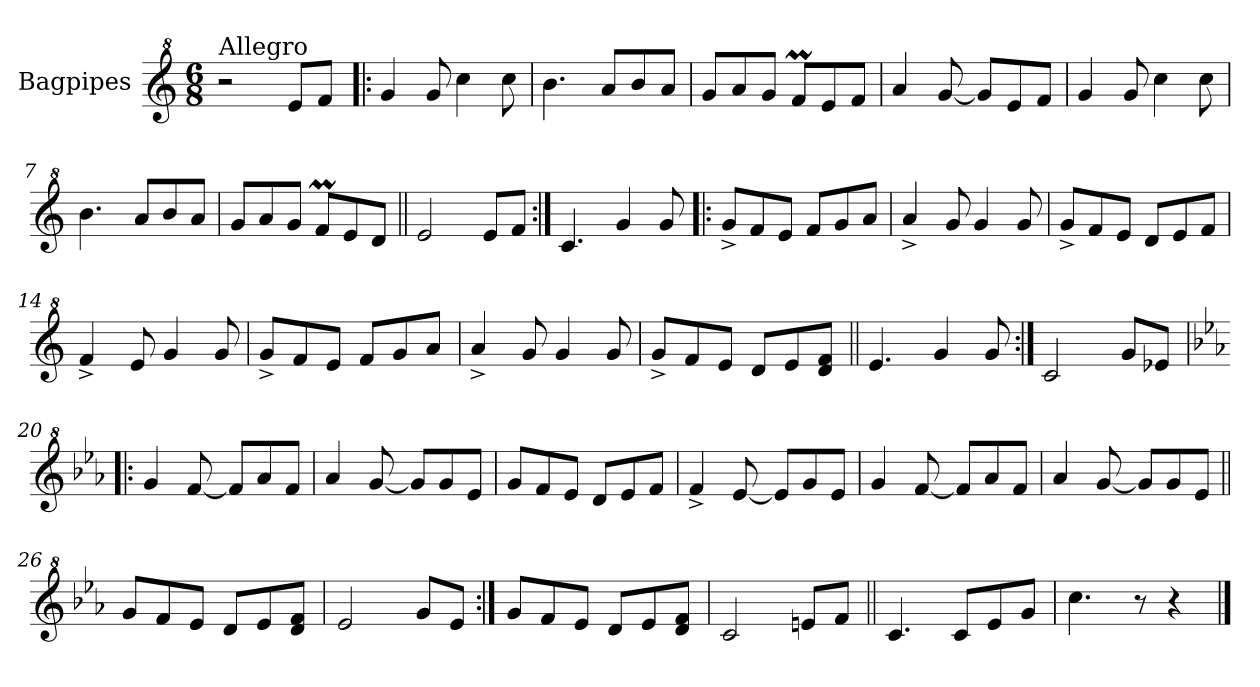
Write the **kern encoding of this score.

**kern
*part1
*staff1
*I"Bagpipes
*I'Bag
*clefG^2
*k[]
*C:
*M6/8
=1
!LO:TX:a:t=Allegro
2r
8ee/L
8ff/J
=2!|:
4gg/
8gg/
4ccc\
8ccc\
=3
4.bb\
8aa/L
8bb/
8aa/J
=4
8gg/L
8aa/
8gg/J
8ffM/L
8ee/
8ff/J
=5
4aa/
[8gg/
8gg/L]
8ee/
8ff/J
=6
4gg/
8gg/
4ccc\
8ccc\
=7
4.bb\
8aa/L
8bb/
8aa/J
!!LO:LB:g=z
=8
8gg/L
8aa/
8gg/J
8ffM/L
8ee/
8dd/J
=9||
2ee/
8ee/L
8ff/J
=10:|!
4.cc/
4gg/
8gg/
=11!|:
8gg^/L
8ff/
8ee/J
8ff/L
8gg/
8aa/J
=12
4aa^/
8gg/
4gg/
8gg/
=13
8gg^/L
8ff/
8ee/J
8dd/L
8ee/
8ff/J
=14
4ff^/
8ee/
4gg/
8gg/
!!LO:LB:g=z
=15
8gg^/L
8ff/
8ee/J
8ff/L
8gg/
8aa/J
=16
4aa^/
8gg/
4gg/
8gg/
=17
8gg^/L
8ff/
8ee/J
8dd/L
8ee/
8dd/ 8ff/J
=18||
4.ee/
4gg/
8gg/
=19:|!
2cc/
8gg/L
8ee-X/J
=20!|:
*k[b-e-a-]
*E-:
4gg/
[8ff/
8ff/L]
8aa-/
8ff/J
=21
4aa-/
[8gg/
8gg/L]
8gg/
8ee-/J
!!LO:LB:g=z
=22
8gg/L
8ff/
8ee-/J
8dd/L
8ee-/
8ff/J
=23
4ff^/
[8ee-/
8ee-/L]
8gg/
8ee-/J
=24
4gg/
[8ff/
8ff/L]
8aa-/
8ff/J
=25
4aa-/
[8gg/
8gg/L]
8gg/
8ee-/J
=26||
8gg/L
8ff/
8ee-/J
8dd/L
8ee-/
8dd/ 8ff/J
=27
2ee-/
8gg/L
8ee-/J
!!LO:LB:g=z
=28:|!
8gg/L
8ff/
8ee-/J
8dd/L
8ee-/
8dd/ 8ff/J
=29
2cc/
8een/L
8ff/J
=30||
4.cc/
8cc/L
8ee-/
8gg/J
=31
4.ccc\
8r
4r
==
*-
